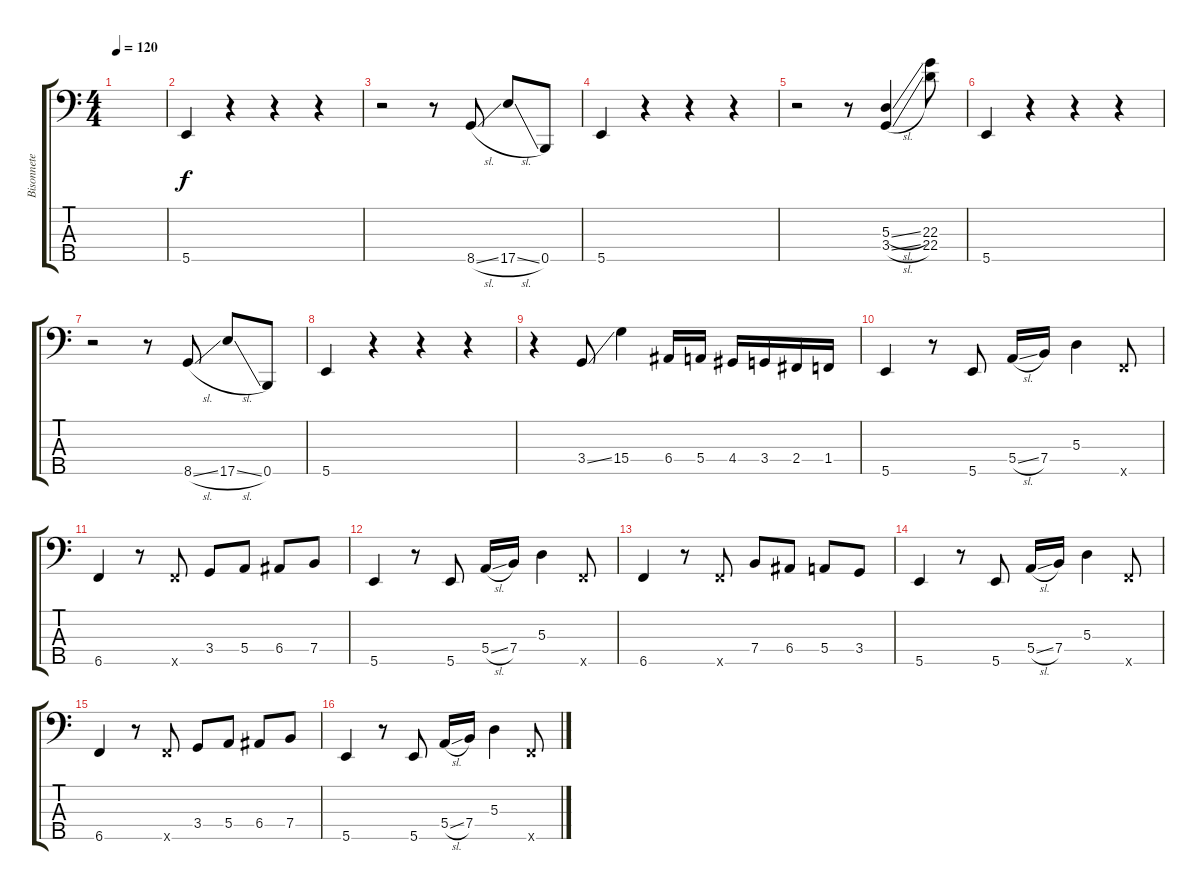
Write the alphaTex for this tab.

\track ("Bisonnete" "Bisonnete") {instrument electricbassfinger}
\staff {score tabs}
\tuning (G2 D2 A1 E1 B0) {hide}
\ts (4 4)
\tempo 120
\clef f4
\ks c
|
5.5.4 r.4 r.4 r.4 |
r.2 r.8 8.5{sl}.8 17.5{sl}.8 0.5.8 |
5.5.4 r.4 r.4 r.4 |
r.2 r.8 (5.3{sl} 3.4{sl}).4 (22.3 22.4).8 |
5.5.4 r.4 r.4 r.4 |
r.2 r.8 8.5{sl}.8 17.5{sl}.8 0.5.8 |
5.5.4 r.4 r.4 r.4 |
r.4 3.4{ss}.8 15.4.4 6.4.16 5.4.16 4.4.16 3.4.16 2.4.16 1.4.16 |
5.5.4 r.8 5.5.8 5.4{sl}.16 7.4.16 5.3.4 6.5{x}.8 |
6.5.4 r.8 6.5{x}.8 3.4.8 5.4.8 6.4.8 7.4.8 |
5.5.4 r.8 5.5.8 5.4{sl}.16 7.4.16 5.3.4 6.5{x}.8 |
6.5.4 r.8 6.5{x}.8 7.4.8 6.4.8 5.4.8 3.4.8 |
5.5.4 r.8 5.5.8 5.4{sl}.16 7.4.16 5.3.4 6.5{x}.8 |
6.5.4 r.8 6.5{x}.8 3.4.8 5.4.8 6.4.8 7.4.8 |
5.5.4 r.8 5.5.8 5.4{sl}.16 7.4.16 5.3.4 6.5{x}.8
